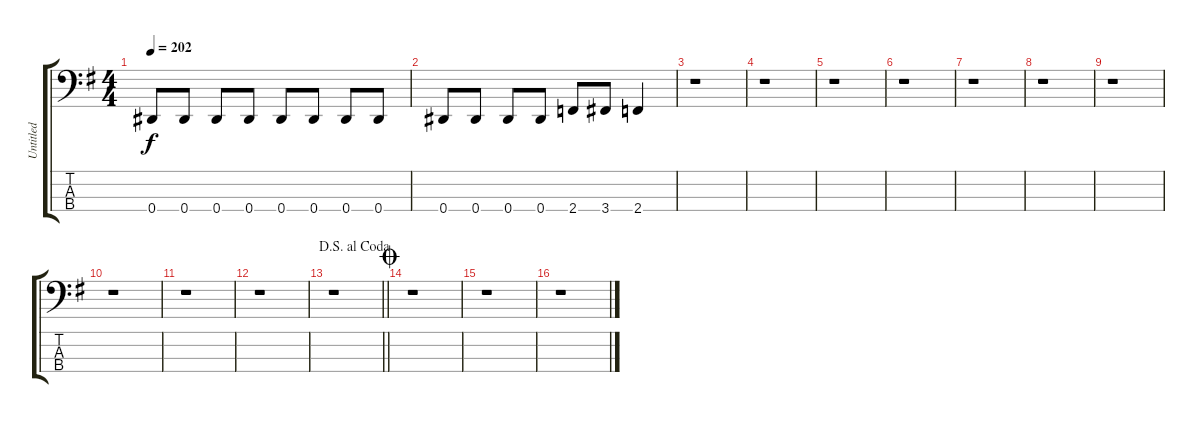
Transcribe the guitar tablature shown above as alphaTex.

\track ("Untitled" "Untitled") {instrument electricbassfinger}
\staff {score tabs}
\tuning (Gb2 Db2 Ab1 Eb1) {hide}
\ts (4 4)
\tempo 202
\clef f4
\ks g
0.4.8{dy f} 0.4.8 0.4.8 0.4.8 0.4.8 0.4.8 0.4.8 0.4.8 |
0.4.8 0.4.8 0.4.8 0.4.8 2.4.8 3.4.8 2.4.4 |
r.1 |
r.1 |
r.1 |
r.1 |
r.1 |
r.1 |
r.1 |
r.1 |
r.1 |
r.1 |
\jump dalsegnoalcoda
\barLineRight lightlight
r.1 |
\jump coda
r.1 |
r.1 |
r.1
